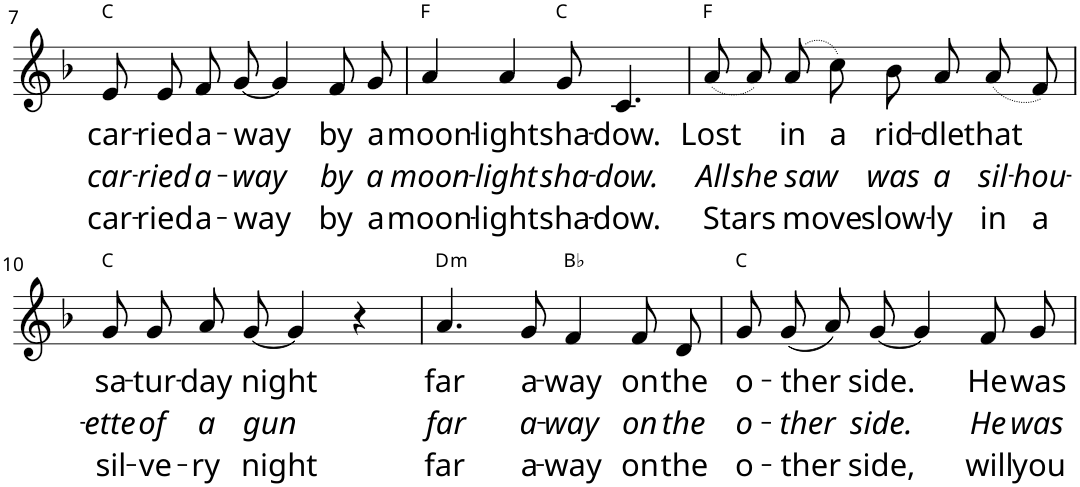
**kern	**text	**text	**text	**harte
*part1	*part1	*part1	*part1	*part1
*staff1	*staff1	*staff1	*staff1	*
*I"KD	*	*	*	*
!!LO:PB:g=z
*clefG2	*	*	*	*
*k[b-]	*	*	*	*
*F:	*	*	*	*
*M4/4	*	*	*	*
=7	=7	=7	=7	=7
!	!LO:LY:b	!LO:LY:b	!LO:LY:b	!
8e/L	car-	car-	car-	C:maj
!	!LO:LY:b	!LO:LY:b	!LO:LY:b	!
8e/J	-ried	-ried	-ried	.
!	!LO:LY:b	!LO:LY:b	!LO:LY:b	!
8f/L	a-	a-	a-	.
!	!LO:LY:b	!LO:LY:b	!LO:LY:b	!
[8g/J	-way	-way	-way	.
4g/]	.	.	.	.
!	!LO:LY:b	!LO:LY:b	!LO:LY:b	!
8f/L	by	by	by	.
!	!LO:LY:b	!LO:LY:b	!LO:LY:b	!
8g/J	a	a	a	.
=8	=8	=8	=8	=8
!	!LO:LY:b	!LO:LY:b	!LO:LY:b	!
4a/	moon-	moon-	moon-	F:maj
!	!LO:LY:b	!LO:LY:b	!LO:LY:b	!
4a/	-light	-light	-light	.
!	!LO:LY:b	!LO:LY:b	!LO:LY:b	!
8g/	sha-	sha-	sha-	C:maj
!	!LO:LY:b	!LO:LY:b	!LO:LY:b	!
4.c/	-dow.	-dow.	-dow.	.
=9	=9	=9	=9	=9
!	!LO:LY:b	!LO:LY:b	!LO:LY:b	!
(8a/L	Lost	All	Stars	F:maj
!	!	!LO:LY:b	!	!
8a/J)	.	she	.	.
!	!LO:LY:b	!LO:LY:b	!LO:LY:b	!
(8a\L	in	saw	move	.
!	!LO:LY:b	!	!	!
8cc\J)	a	.	.	.
!	!LO:LY:b	!LO:LY:b	!LO:LY:b	!
8b-/L	rid-	was	slow-	.
!	!LO:LY:b	!LO:LY:b	!LO:LY:b	!
8a/J	-dle	a	-ly	.
!	!LO:LY:b	!LO:LY:b	!LO:LY:b	!
(8a/L	that	sil-	in	.
!	!	!LO:LY:b	!LO:LY:b	!
8f/J)	.	-hou-	a	.
!!LO:LB:g=z
=10	=10	=10	=10	=10
!	!LO:LY:b	!LO:LY:b	!LO:LY:b	!
8g/L	sa-	-ette	sil-	C:maj
!	!LO:LY:b	!LO:LY:b	!LO:LY:b	!
8g/J	-tur-	of	-ve-	.
!	!LO:LY:b	!LO:LY:b	!LO:LY:b	!
8a/L	-day	a	-ry	.
!	!LO:LY:b	!LO:LY:b	!LO:LY:b	!
[8g/J	night	gun	night	.
4g/]	.	.	.	.
4r	.	.	.	.
=11	=11	=11	=11	=11
!	!LO:LY:b	!LO:LY:b	!LO:LY:b	!LO:H:kt=m
4.a/	far	far	far	D:min
!	!LO:LY:b	!LO:LY:b	!LO:LY:b	!
8g/	a-	a-	a-	.
!	!LO:LY:b	!LO:LY:b	!LO:LY:b	!
4f/	-way	-way	-way	Bb:maj
!	!LO:LY:b	!LO:LY:b	!LO:LY:b	!
8f/L	on	on	on	.
!	!LO:LY:b	!LO:LY:b	!LO:LY:b	!
8d/J	the	the	the	.
=12	=12	=12	=12	=12
!	!LO:LY:b	!LO:LY:b	!LO:LY:b	!
8g/L	o-	o-	o-	C:maj
!	!LO:LY:b	!LO:LY:b	!LO:LY:b	!
(8g/J	-ther	-ther	-ther	.
8a/L)	.	.	.	.
!	!LO:LY:b	!LO:LY:b	!LO:LY:b	!
[8g/J	side.	side.	side,	.
4g/]	.	.	.	.
!	!LO:LY:b	!LO:LY:b	!LO:LY:b	!
8f/L	He	He	will	.
!	!LO:LY:b	!LO:LY:b	!LO:LY:b	!
8g/J	was	was	you	.
=	=	=	=	=
*-	*-	*-	*-	*-
